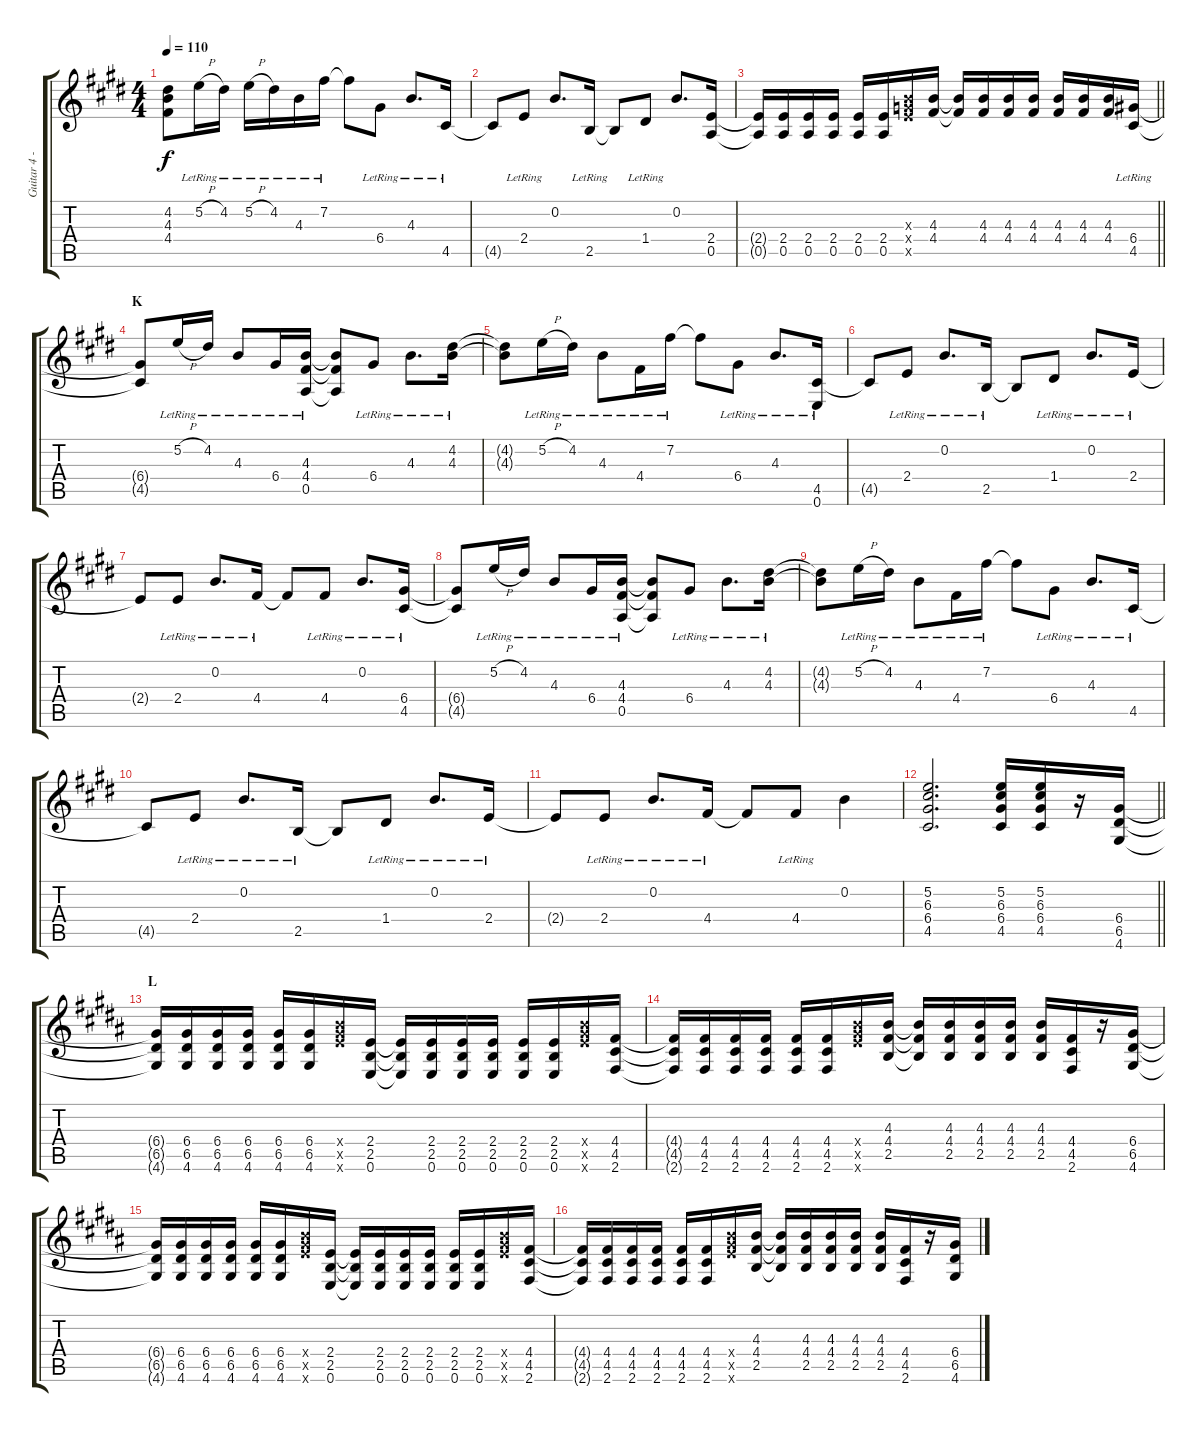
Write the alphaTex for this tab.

\track ("Guitar 4 - Aoi" "Guitar 4 -") {instrument distortionguitar}
\staff {score tabs}
\tuning (E4 B3 G3 D3 A2 E2) {hide}
\ts (4 4)
\tempo 110
\clef g2
\ks e
(4.2{t} 4.3{t} 4.4{t}).8{dy f} 5.2{h lr}.16 4.2{lr}.16 5.2{h lr}.16 4.2{lr}.16 4.3{lr}.16 7.2{lr}.16 7.2{t}.8 6.4{lr}.8 4.3{lr}.8{d} 4.5{lr}.16 |
4.5{t}.8 2.4{lr}.8 0.2.8{d} 2.5{lr}.16 2.5{t}.8 1.4{lr}.8 0.2.8{d} (2.4 0.5).16 |
\barLineRight lightlight
(2.4{t} 0.5{t}).16 (2.4 0.5).16 (2.4 0.5).16 (2.4 0.5).16 (2.4 0.5).16 (2.4 0.5).16 (4.3{x} 5.4{x} 7.5{x}).16 (4.3 4.4).16 (4.3{t} 4.4{t}).16 (4.3 4.4).16 (4.3 4.4).16 (4.3 4.4).16 (4.3 4.4).16 (4.3 4.4).16 (4.3 4.4).16 (6.4{lr} 4.5{lr}).16 |
\section ("" "K")
(6.4{t} 4.5{t}).8 5.2{h lr}.16 4.2{lr}.16 4.3{lr}.8 6.4{lr}.16 (4.3{lr} 4.4{lr} 0.5{lr}).16 (4.3{t} 4.4{t} 0.5{t}).8 6.4{lr}.8 4.3{lr}.8{d} (4.2{lr} 4.3{lr}).16 |
(4.2{t} 4.3{t}).8 5.2{h lr}.16 4.2{lr}.16 4.3{lr}.8 4.4{lr}.16 7.2{lr}.16 7.2{t}.8 6.4{lr}.8 4.3{lr}.8{d} (4.5{lr} 0.6).16 |
4.5{t}.8 2.4{lr}.8 0.2{lr}.8{d} 2.5{lr}.16 2.5{t}.8 1.4{lr}.8 0.2{lr}.8{d} 2.4{lr}.16 |
2.4{t}.8 2.4{lr}.8 0.2{lr}.8{d} 4.4{lr}.16 4.4{t}.8 4.4{lr}.8 0.2{lr}.8{d} (6.4{lr} 4.5{lr}).16 |
(6.4{t} 4.5{t}).8 5.2{h lr}.16 4.2{lr}.16 4.3{lr}.8 6.4{lr}.16 (4.3{lr} 4.4{lr} 0.5{lr}).16 (4.3{t} 4.4{t} 0.5{t}).8 6.4{lr}.8 4.3{lr}.8{d} (4.2{lr} 4.3{lr}).16 |
(4.2{t} 4.3{t}).8 5.2{h lr}.16 4.2{lr}.16 4.3{lr}.8 4.4{lr}.16 7.2{lr}.16 7.2{t}.8 6.4{lr}.8 4.3{lr}.8{d} 4.5{lr}.16 |
4.5{t}.8 2.4{lr}.8 0.2{lr}.8{d} 2.5{lr}.16 2.5{t}.8 1.4{lr}.8 0.2{lr}.8{d} 2.4{lr}.16 |
2.4{t}.8 2.4{lr}.8 0.2{lr}.8{d} 4.4{lr}.16 4.4{t}.8 4.4{lr}.8 0.2.4 |
\barLineRight lightlight
(5.2 6.3 6.4 4.5).2{d} (5.2 6.3 6.4 4.5).16 (5.2 6.3 6.4 4.5).16 r.16 (6.4 6.5 4.6).16 |
\section ("" "L")
\ks b
(6.4{t} 6.5{t} 4.6{t}).16 (6.4 6.5 4.6).16 (6.4 6.5 4.6).16 (6.4 6.5 4.6).16 (6.4 6.5 4.6).16 (6.4 6.5 4.6).16 (9.4{x} 11.5{x} 12.6{x}).16 (2.4 2.5 0.6).16 (2.4{t} 2.5{t} 0.6{t}).16 (2.4 2.5 0.6).16 (2.4 2.5 0.6).16 (2.4 2.5 0.6).16 (2.4 2.5 0.6).16 (2.4 2.5 0.6).16 (9.4{x} 11.5{x} 12.6{x}).16 (4.4 4.5 2.6).16 |
(4.4{t} 4.5{t} 2.6{t}).16 (4.4 4.5 2.6).16 (4.4 4.5 2.6).16 (4.4 4.5 2.6).16 (4.4 4.5 2.6).16 (4.4 4.5 2.6).16 (9.4{x} 11.5{x} 12.6{x}).16 (4.3 4.4 2.5).16 (4.3{t} 4.4{t} 2.5{t}).16 (4.3 4.4 2.5).16 (4.3 4.4 2.5).16 (4.3 4.4 2.5).16 (4.3 4.4 2.5).16 (4.4 4.5 2.6).16 r.16 (6.4 6.5 4.6).16 |
(6.4{t} 6.5{t} 4.6{t}).16 (6.4 6.5 4.6).16 (6.4 6.5 4.6).16 (6.4 6.5 4.6).16 (6.4 6.5 4.6).16 (6.4 6.5 4.6).16 (9.4{x} 11.5{x} 12.6{x}).16 (2.4 2.5 0.6).16 (2.4{t} 2.5{t} 0.6{t}).16 (2.4 2.5 0.6).16 (2.4 2.5 0.6).16 (2.4 2.5 0.6).16 (2.4 2.5 0.6).16 (2.4 2.5 0.6).16 (9.4{x} 11.5{x} 12.6{x}).16 (4.4 4.5 2.6).16 |
(4.4{t} 4.5{t} 2.6{t}).16 (4.4 4.5 2.6).16 (4.4 4.5 2.6).16 (4.4 4.5 2.6).16 (4.4 4.5 2.6).16 (4.4 4.5 2.6).16 (9.4{x} 11.5{x} 12.6{x}).16 (4.3 4.4 2.5).16 (4.3{t} 4.4{t} 2.5{t}).16 (4.3 4.4 2.5).16 (4.3 4.4 2.5).16 (4.3 4.4 2.5).16 (4.3 4.4 2.5).16 (4.4 4.5 2.6).16 r.16 (6.4 6.5 4.6).16
